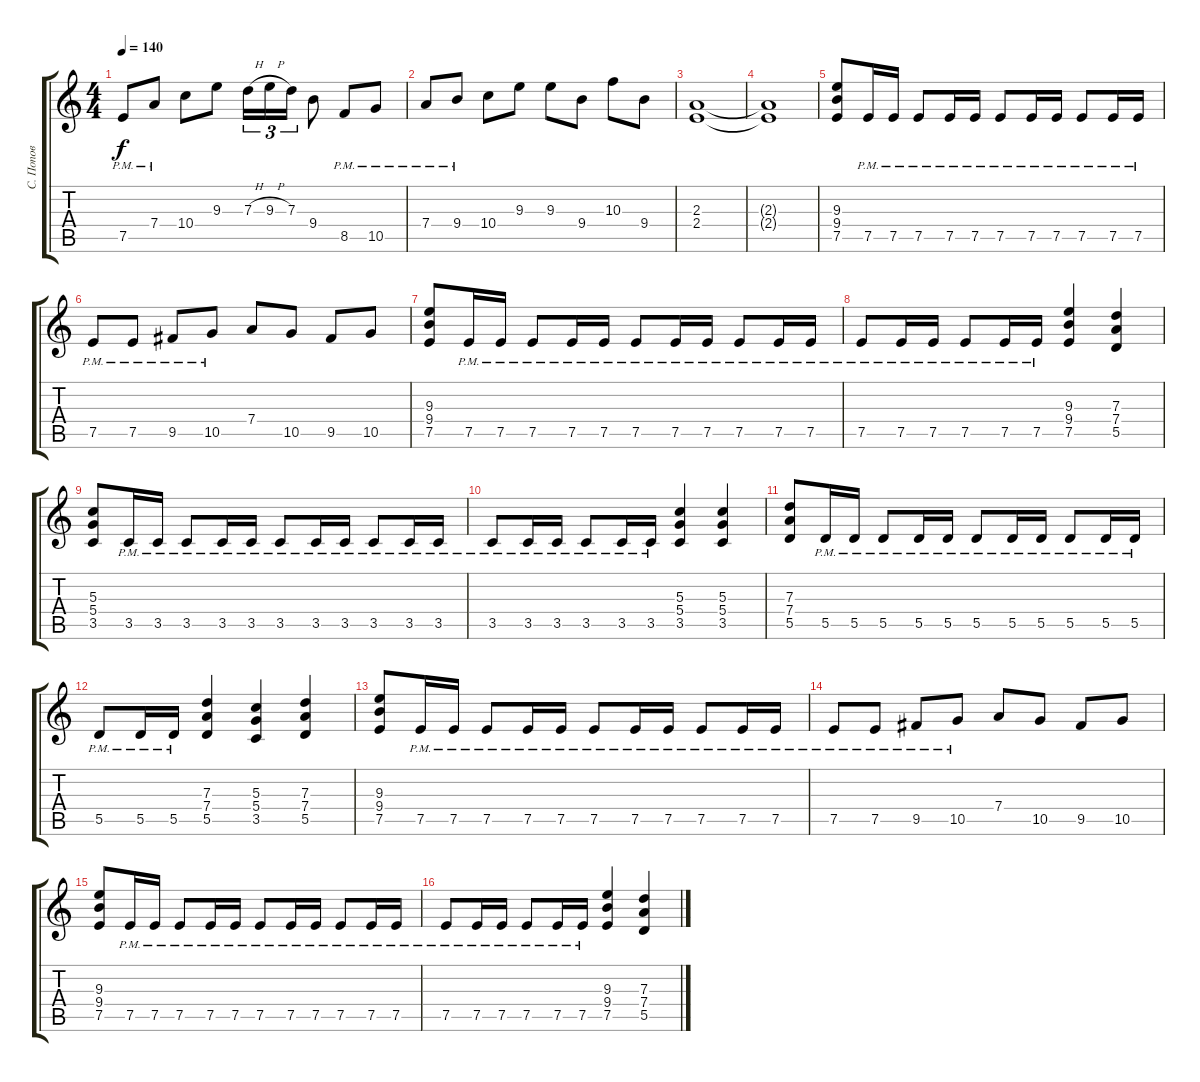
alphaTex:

\track ("С. Попов" "С. Попов") {instrument distortionguitar}
\staff {score tabs}
\tuning (E4 B3 G3 D3 A2 E2) {hide}
\ts (4 4)
\tempo 140
\clef g2
\ks c
7.5{pm}.8{dy f} 7.4{pm}.8 10.4.8 9.3.8 7.3{h}.16{tu (3 2)} 9.3{h}.16{tu (3 2)} 7.3.16{tu (3 2)} 9.4.8 8.5{pm}.8 10.5{pm}.8 |
7.4{pm}.8 9.4{pm}.8 10.4.8 9.3.8 9.3.8 9.4.8 10.3.8 9.4.8 |
(2.3 2.4).1 |
(2.3{t} 2.4{t}).1 |
(9.3 9.4 7.5).8 7.5{pm}.16 7.5{pm}.16 7.5{pm}.8 7.5{pm}.16 7.5{pm}.16 7.5{pm}.8 7.5{pm}.16 7.5{pm}.16 7.5{pm}.8 7.5{pm}.16 7.5{pm}.16 |
7.5{pm}.8 7.5{pm}.8 9.5{pm}.8 10.5{pm}.8 7.4.8 10.5.8 9.5.8 10.5.8 |
(9.3 9.4 7.5).8 7.5{pm}.16 7.5{pm}.16 7.5{pm}.8 7.5{pm}.16 7.5{pm}.16 7.5{pm}.8 7.5{pm}.16 7.5{pm}.16 7.5{pm}.8 7.5{pm}.16 7.5{pm}.16 |
7.5{pm}.8 7.5{pm}.16 7.5{pm}.16 7.5{pm}.8 7.5{pm}.16 7.5{pm}.16 (9.3 9.4 7.5).4 (7.3 7.4 5.5).4 |
(5.3 5.4 3.5).8 3.5{pm}.16 3.5{pm}.16 3.5{pm}.8 3.5{pm}.16 3.5{pm}.16 3.5{pm}.8 3.5{pm}.16 3.5{pm}.16 3.5{pm}.8 3.5{pm}.16 3.5{pm}.16 |
3.5{pm}.8 3.5{pm}.16 3.5{pm}.16 3.5{pm}.8 3.5{pm}.16 3.5{pm}.16 (5.3 5.4 3.5).4 (5.3 5.4 3.5).4 |
(7.3 7.4 5.5).8 5.5{pm}.16 5.5{pm}.16 5.5{pm}.8 5.5{pm}.16 5.5{pm}.16 5.5{pm}.8 5.5{pm}.16 5.5{pm}.16 5.5{pm}.8 5.5{pm}.16 5.5{pm}.16 |
5.5{pm}.8 5.5{pm}.16 5.5{pm}.16 (7.3 7.4 5.5).4 (5.3 5.4 3.5).4 (7.3 7.4 5.5).4 |
(9.3 9.4 7.5).8 7.5{pm}.16 7.5{pm}.16 7.5{pm}.8 7.5{pm}.16 7.5{pm}.16 7.5{pm}.8 7.5{pm}.16 7.5{pm}.16 7.5{pm}.8 7.5{pm}.16 7.5{pm}.16 |
7.5{pm}.8 7.5{pm}.8 9.5{pm}.8 10.5{pm}.8 7.4.8 10.5.8 9.5.8 10.5.8 |
(9.3 9.4 7.5).8 7.5{pm}.16 7.5{pm}.16 7.5{pm}.8 7.5{pm}.16 7.5{pm}.16 7.5{pm}.8 7.5{pm}.16 7.5{pm}.16 7.5{pm}.8 7.5{pm}.16 7.5{pm}.16 |
7.5{pm}.8 7.5{pm}.16 7.5{pm}.16 7.5{pm}.8 7.5{pm}.16 7.5{pm}.16 (9.3 9.4 7.5).4 (7.3 7.4 5.5).4
